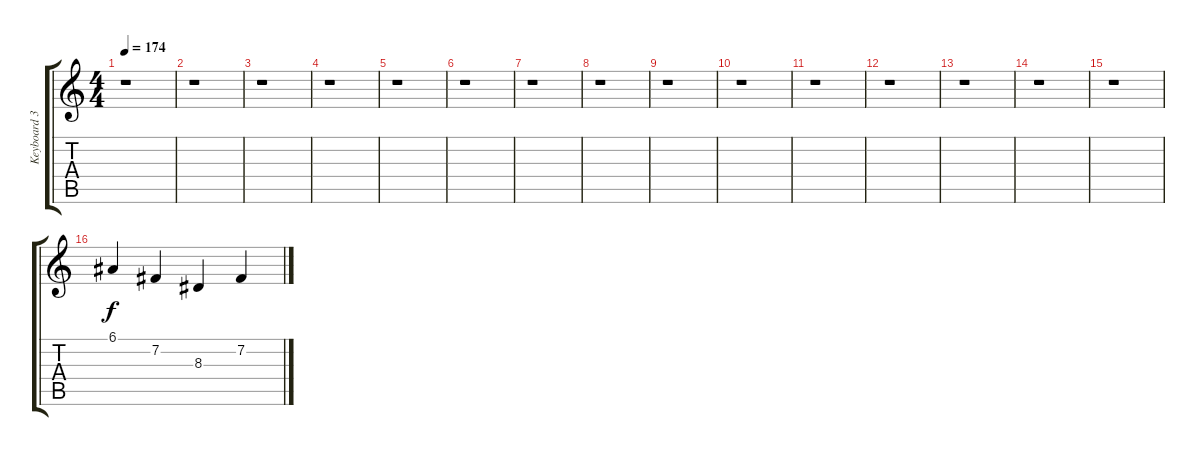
\track ("Keyboard 3." "Keyboard 3") {instrument stringensemble1}
\staff {score tabs}
\tuning (E4 B3 G3 D3 A2 E2) {hide}
\ts (4 4)
\tempo 174
\clef g2
\ks c
r.1{dy f} |
r.1 |
r.1 |
r.1 |
r.1 |
r.1 |
r.1 |
r.1 |
r.1 |
r.1 |
r.1 |
r.1 |
r.1 |
r.1 |
r.1 |
6.1.4 7.2.4 8.3.4 7.2.4
